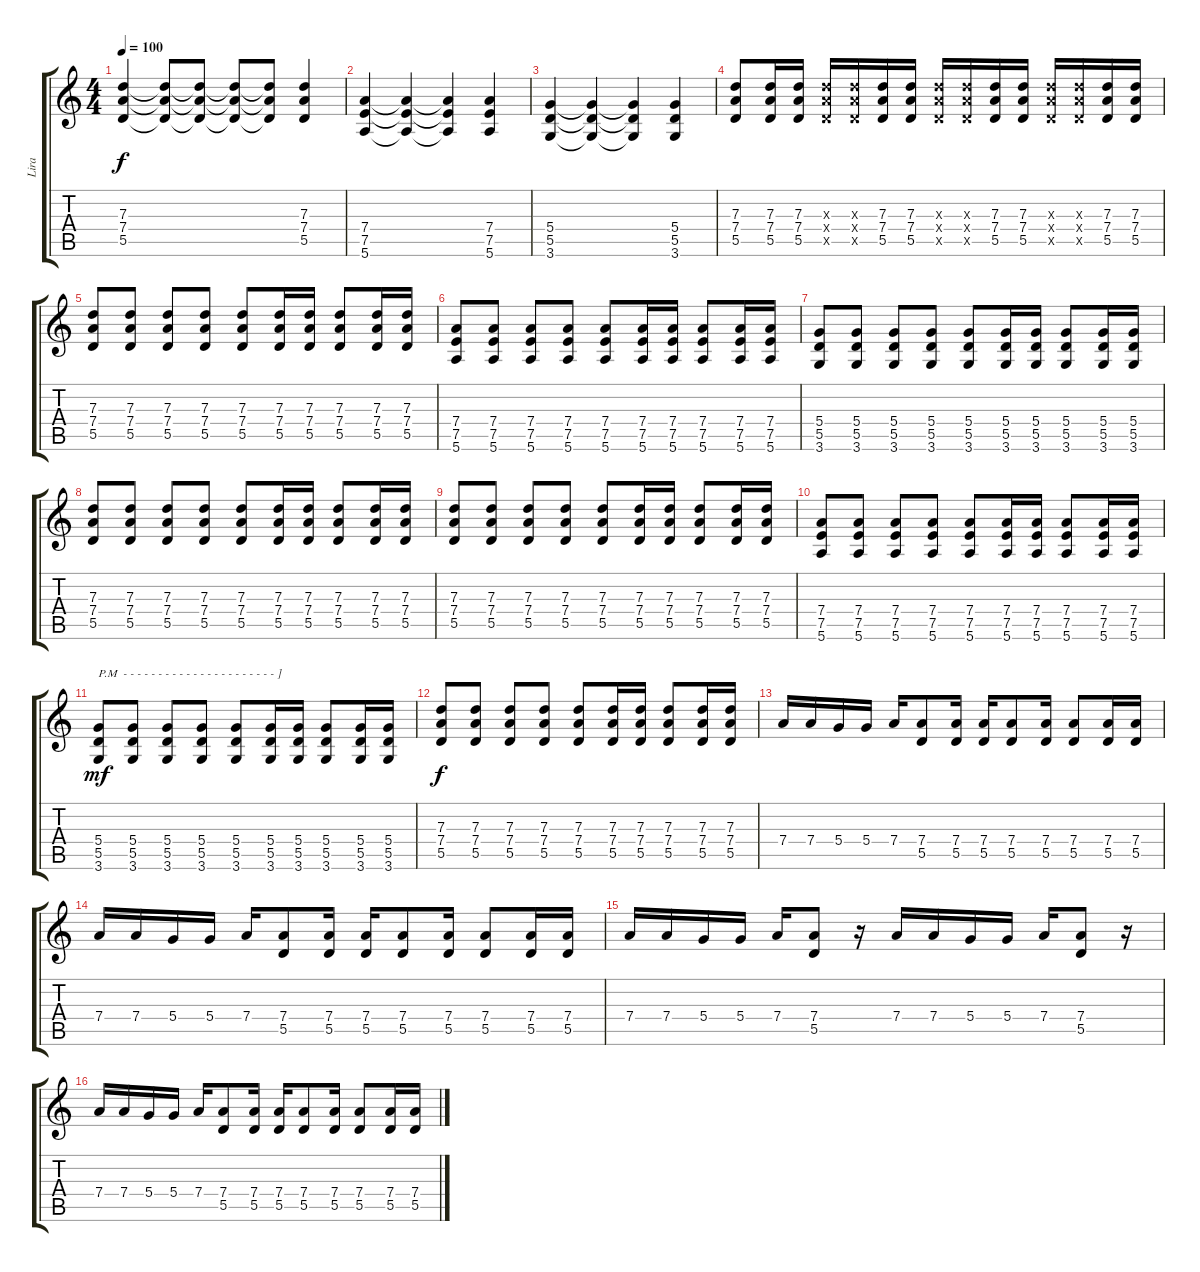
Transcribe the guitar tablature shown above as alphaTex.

\track ("Lira" "Lira") {instrument overdrivenguitar}
\staff {score tabs}
\tuning (E4 B3 G3 D3 A2 E2) {hide}
\ts (4 4)
\tempo 100
\clef g2
\ks c
(7.3 7.4 5.5).4{dy f} (7.3{t} 7.4{t} 5.5{t}).8 (7.3{t} 7.4{t} 5.5{t}).8 (7.3{t} 7.4{t} 5.5{t}).8 (7.3{t} 7.4{t} 5.5{t}).8 (7.3 7.4 5.5).4 |
(7.4 7.5 5.6).4 (7.4{t} 7.5{t} 5.6{t}).4 (7.4{t} 7.5{t} 5.6{t}).4 (7.4 7.5 5.6).4 |
(5.4 5.5 3.6).4 (5.4{t} 5.5{t} 3.6{t}).4 (5.4{t} 5.5{t} 3.6{t}).4 (5.4 5.5 3.6).4 |
(7.3 7.4 5.5).8 (7.3 7.4 5.5).16 (7.3 7.4 5.5).16 (7.3{x} 7.4{x} 5.5{x}).16 (7.3{x} 7.4{x} 5.5{x}).16 (7.3 7.4 5.5).16 (7.3 7.4 5.5).16 (7.3{x} 7.4{x} 5.5{x}).16 (7.3{x} 7.4{x} 5.5{x}).16 (7.3 7.4 5.5).16 (7.3 7.4 5.5).16 (7.3{x} 7.4{x} 5.5{x}).16 (7.3{x} 7.4{x} 5.5{x}).16 (7.3 7.4 5.5).16 (7.3 7.4 5.5).16 |
(7.3 7.4 5.5).8 (7.3 7.4 5.5).8 (7.3 7.4 5.5).8 (7.3 7.4 5.5).8 (7.3 7.4 5.5).8 (7.3 7.4 5.5).16 (7.3 7.4 5.5).16 (7.3 7.4 5.5).8 (7.3 7.4 5.5).16 (7.3 7.4 5.5).16 |
(7.4 7.5 5.6).8 (7.4 7.5 5.6).8 (7.4 7.5 5.6).8 (7.4 7.5 5.6).8 (7.4 7.5 5.6).8 (7.4 7.5 5.6).16 (7.4 7.5 5.6).16 (7.4 7.5 5.6).8 (7.4 7.5 5.6).16 (7.4 7.5 5.6).16 |
(5.4 5.5 3.6).8 (5.4 5.5 3.6).8 (5.4 5.5 3.6).8 (5.4 5.5 3.6).8 (5.4 5.5 3.6).8 (5.4 5.5 3.6).16 (5.4 5.5 3.6).16 (5.4 5.5 3.6).8 (5.4 5.5 3.6).16 (5.4 5.5 3.6).16 |
(7.3 7.4 5.5).8 (7.3 7.4 5.5).8 (7.3 7.4 5.5).8 (7.3 7.4 5.5).8 (7.3 7.4 5.5).8 (7.3 7.4 5.5).16 (7.3 7.4 5.5).16 (7.3 7.4 5.5).8 (7.3 7.4 5.5).16 (7.3 7.4 5.5).16 |
(7.3 7.4 5.5).8 (7.3 7.4 5.5).8 (7.3 7.4 5.5).8 (7.3 7.4 5.5).8 (7.3 7.4 5.5).8 (7.3 7.4 5.5).16 (7.3 7.4 5.5).16 (7.3 7.4 5.5).8 (7.3 7.4 5.5).16 (7.3 7.4 5.5).16 |
(7.4 7.5 5.6).8 (7.4 7.5 5.6).8 (7.4 7.5 5.6).8 (7.4 7.5 5.6).8 (7.4 7.5 5.6).8 (7.4 7.5 5.6).16 (7.4 7.5 5.6).16 (7.4 7.5 5.6).8 (7.4 7.5 5.6).16 (7.4 7.5 5.6).16 |
(5.4 5.5 3.6).8{txt "P.M  - - - - - - - - - - - - - - - - - - - - - - ]" dy mf} (5.4 5.5 3.6).8 (5.4 5.5 3.6).8 (5.4 5.5 3.6).8 (5.4 5.5 3.6).8 (5.4 5.5 3.6).16 (5.4 5.5 3.6).16 (5.4 5.5 3.6).8 (5.4 5.5 3.6).16 (5.4 5.5 3.6).16 |
(7.3 7.4 5.5).8{dy f} (7.3 7.4 5.5).8 (7.3 7.4 5.5).8 (7.3 7.4 5.5).8 (7.3 7.4 5.5).8 (7.3 7.4 5.5).16 (7.3 7.4 5.5).16 (7.3 7.4 5.5).8 (7.3 7.4 5.5).16 (7.3 7.4 5.5).16 |
7.4.16 7.4.16 5.4.16 5.4.16 7.4.16 (7.4 5.5).8 (7.4 5.5).16 (7.4 5.5).16 (7.4 5.5).8 (7.4 5.5).16 (7.4 5.5).8 (7.4 5.5).16 (7.4 5.5).16 |
7.4.16 7.4.16 5.4.16 5.4.16 7.4.16 (7.4 5.5).8 (7.4 5.5).16 (7.4 5.5).16 (7.4 5.5).8 (7.4 5.5).16 (7.4 5.5).8 (7.4 5.5).16 (7.4 5.5).16 |
7.4.16 7.4.16 5.4.16 5.4.16 7.4.16 (7.4 5.5).8 r.16 7.4.16 7.4.16 5.4.16 5.4.16 7.4.16 (7.4 5.5).8 r.16 |
7.4.16 7.4.16 5.4.16 5.4.16 7.4.16 (7.4 5.5).8 (7.4 5.5).16 (7.4 5.5).16 (7.4 5.5).8 (7.4 5.5).16 (7.4 5.5).8 (7.4 5.5).16 (7.4 5.5).16
